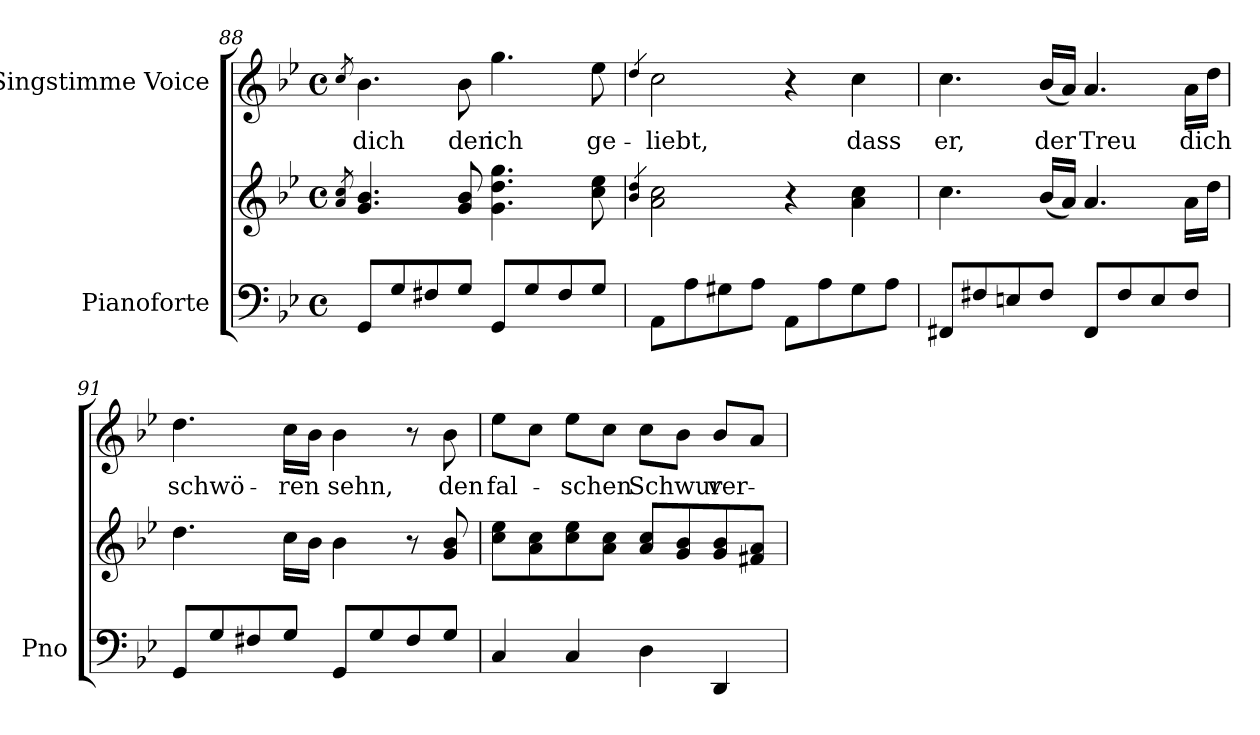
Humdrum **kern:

**kern	**kern	**kern	**text
*part2	*part2	*part1	*part1
*staff3	*staff2	*staff1	*staff1
*I"Pianoforte	*	*I"Singstimme Voice	*
*I'Pno	*	*	*
*clefF4	*clefG2	*clefG2	*
*k[b-e-]	*k[b-e-]	*k[b-e-]	*
*M4/4	*M4/4	*M4/4	*
*met(c)	*met(c)	*met(c)	*
=88	=88	=88	=88
.	8qa/ 8qcc/	8qcc/	.
8GG/L	4.g/ 4.b-/	4.b-\	dich
8G/	.	.	.
8F#X/	.	.	.
8G/J	8g/ 8b-/	8b-\	den
8GG/L	4.g\ 4.dd\ 4.gg\	4.gg\	ich
8G/	.	.	.
8F#/	.	.	.
8G/J	8cc\ 8ee-\	8ee-\	ge-
=89	=89	=89	=89
.	4qb-/ 4qdd/	4qdd/	.
8AA\L	2a\ 2cc\	2cc\	-liebt,
8A\	.	.	.
8G#X\	.	.	.
8A\J	.	.	.
8AA\L	4r	4r	.
8A\	.	.	.
8G#\	4a\ 4cc\	4cc\	dass
8A\J	.	.	.
=90	=90	=90	=90
8FF#X/L	4.cc\	4.cc\	er,
8F#X/	.	.	.
8En/	.	.	.
8F#/J	(16b-/LL	(16b-/LL	der
.	16a/JJ)	16a/JJ)	.
8FF#/L	4.a/	4.a/	Treu
8F#/	.	.	.
8E/	.	.	.
8F#/J	16a\LL	16a\LL	dich
.	16dd\JJ	16dd\JJ	.
=91	=91	=91	=91
8GG/L	4.dd\	4.dd\	schwö-
8G/	.	.	.
8F#X/	.	.	.
8G/J	16cc\LL	16cc\LL	-ren
.	16b-\JJ	16b-\JJ	.
8GG/L	4b-\	4b-\	sehn,
8G/	.	.	.
8F#/	8r	8r	.
8G/J	8g/ 8b-/	8b-\	den
=92	=92	=92	=92
4C/	8cc\ 8ee-\L	8ee-\L	fal-
.	8a\ 8cc\	8cc\J	.
4C/	8cc\ 8ee-\	8ee-\L	-schen
.	8a\ 8cc\J	8cc\J	.
4D\	8a/ 8cc/L	8cc\L	Schwur
.	8g/ 8b-/	8b-\J	.
4DD/	8g/ 8b-/	8b-/L	ver-
.	8f#X/ 8a/J	8a/J	.
=	=	=	=
*-	*-	*-	*-
